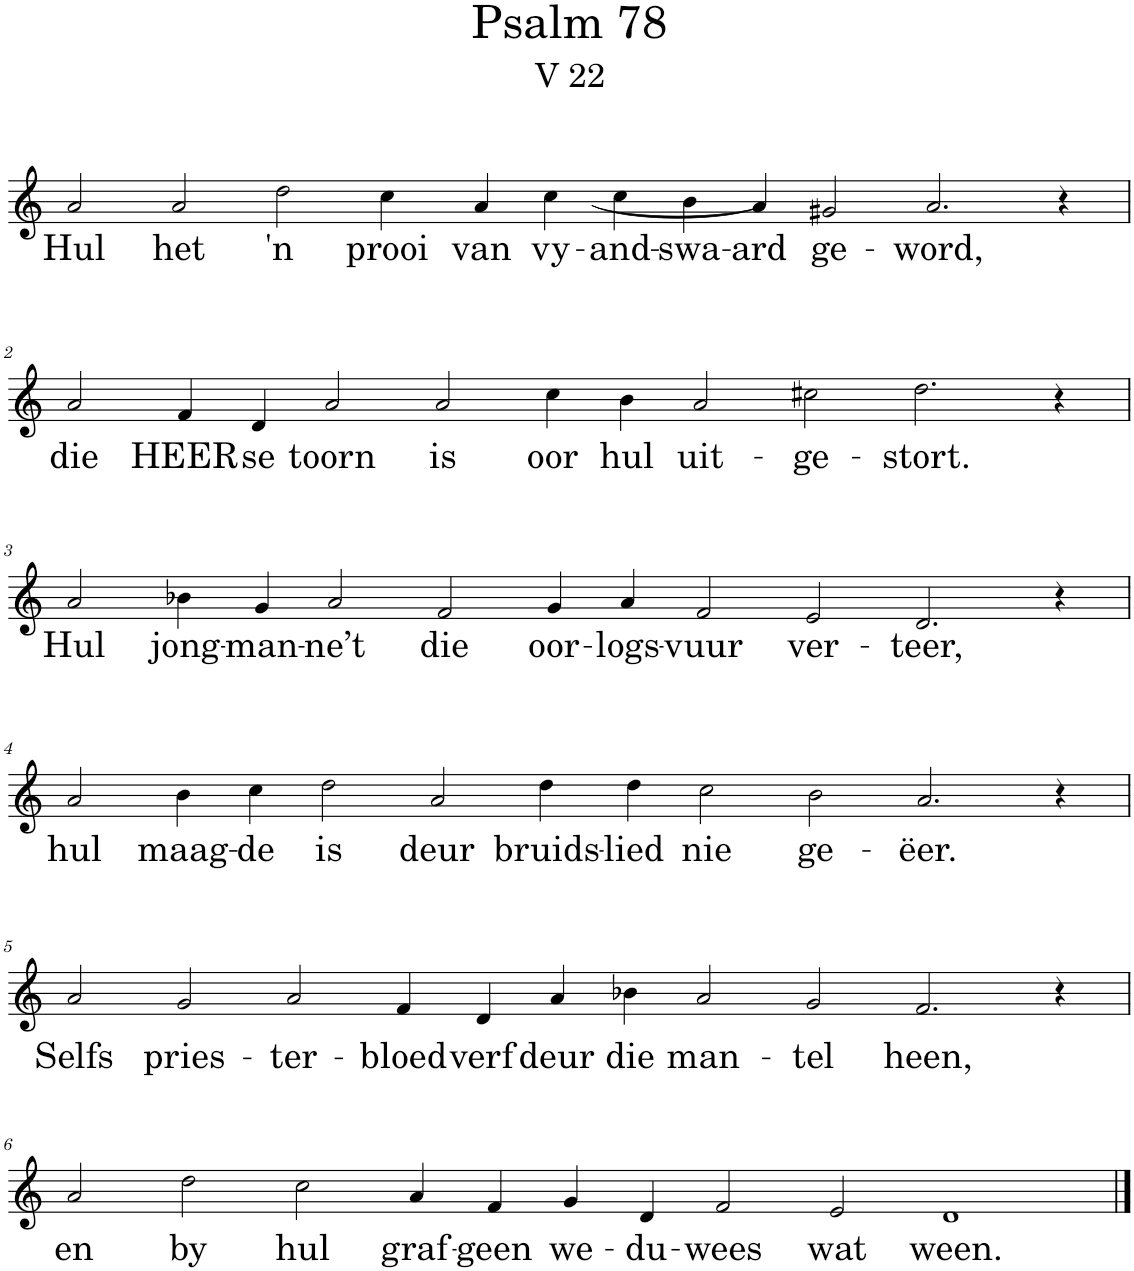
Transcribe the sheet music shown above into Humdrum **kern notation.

**kern	**text
*part1	*part1
*staff1	*staff1
*I"Pipe Organ	*
*I'Org.	*
*clefG2	*
*k[]	*
*M18/4	*
=1	=1
!	!LO:LY:b
2a/	Hul
!	!LO:LY:b
2a/	het
!	!LO:LY:b
2dd\	'n
!	!LO:LY:b
4cc\	prooi
!	!LO:LY:b
4a/	van
!	!LO:LY:b
4cc\	vy-
!	!LO:LY:b
4cc\	-and-
!	!LO:LY:b
4b\	-swa-
!	!LO:LY:b
[4a/	-ard
!	!LO:LY:b
2g#X/	ge-
!	!LO:LY:b
2.a/]	-word,
4r	.
!!LO:LB:g=z
=2	=2
!	!LO:LY:b
2a/	die
!	!LO:LY:b
4f/	HEER
!	!LO:LY:b
4d/	se
!	!LO:LY:b
2a/	toorn
!	!LO:LY:b
2a/	is
!	!LO:LY:b
4cc\	oor
!	!LO:LY:b
4b\	hul
!	!LO:LY:b
2a/	uit-
!	!LO:LY:b
2cc#X\	-ge-
!	!LO:LY:b
2.dd\	-stort.
4r	.
!!LO:LB:g=z
=3	=3
!	!LO:LY:b
2a/	Hul
!	!LO:LY:b
4b-X\	jong-
!	!LO:LY:b
4g/	-man-
!	!LO:LY:b
2a/	-ne’t
!	!LO:LY:b
2f/	die
!	!LO:LY:b
4g/	oor-
!	!LO:LY:b
4a/	-logs-
!	!LO:LY:b
2f/	-vuur
!	!LO:LY:b
2e/	ver-
!	!LO:LY:b
2.d/	-teer,
4r	.
!!LO:LB:g=z
=4	=4
!	!LO:LY:b
2a/	hul
!	!LO:LY:b
4b\	maag-
!	!LO:LY:b
4cc\	-de
!	!LO:LY:b
2dd\	is
!	!LO:LY:b
2a/	deur
!	!LO:LY:b
4dd\	bruids-
!	!LO:LY:b
4dd\	-lied
!	!LO:LY:b
2cc\	nie
!	!LO:LY:b
2b\	ge-
!	!LO:LY:b
2.a/	-ëer.
4r	.
!!LO:LB:g=z
=5	=5
!	!LO:LY:b
2a/	Selfs
!	!LO:LY:b
2g/	pries-
!	!LO:LY:b
2a/	-ter-
!	!LO:LY:b
4f/	-bloed
!	!LO:LY:b
4d/	verf
!	!LO:LY:b
4a/	deur
!	!LO:LY:b
4b-X\	die
!	!LO:LY:b
2a/	man-
!	!LO:LY:b
2g/	-tel
!	!LO:LY:b
2.f/	heen,
4r	.
!!LO:LB:g=z
=6	=6
!	!LO:LY:b
2a/	en
!	!LO:LY:b
2dd\	by
!	!LO:LY:b
2cc\	hul
!	!LO:LY:b
4a/	graf-
!	!LO:LY:b
4f/	-geen
!	!LO:LY:b
4g/	we-
!	!LO:LY:b
4d/	-du-
!	!LO:LY:b
2f/	-wees
!	!LO:LY:b
2e/	wat
!	!LO:LY:b
1d	ween.
==	==
*-	*-
